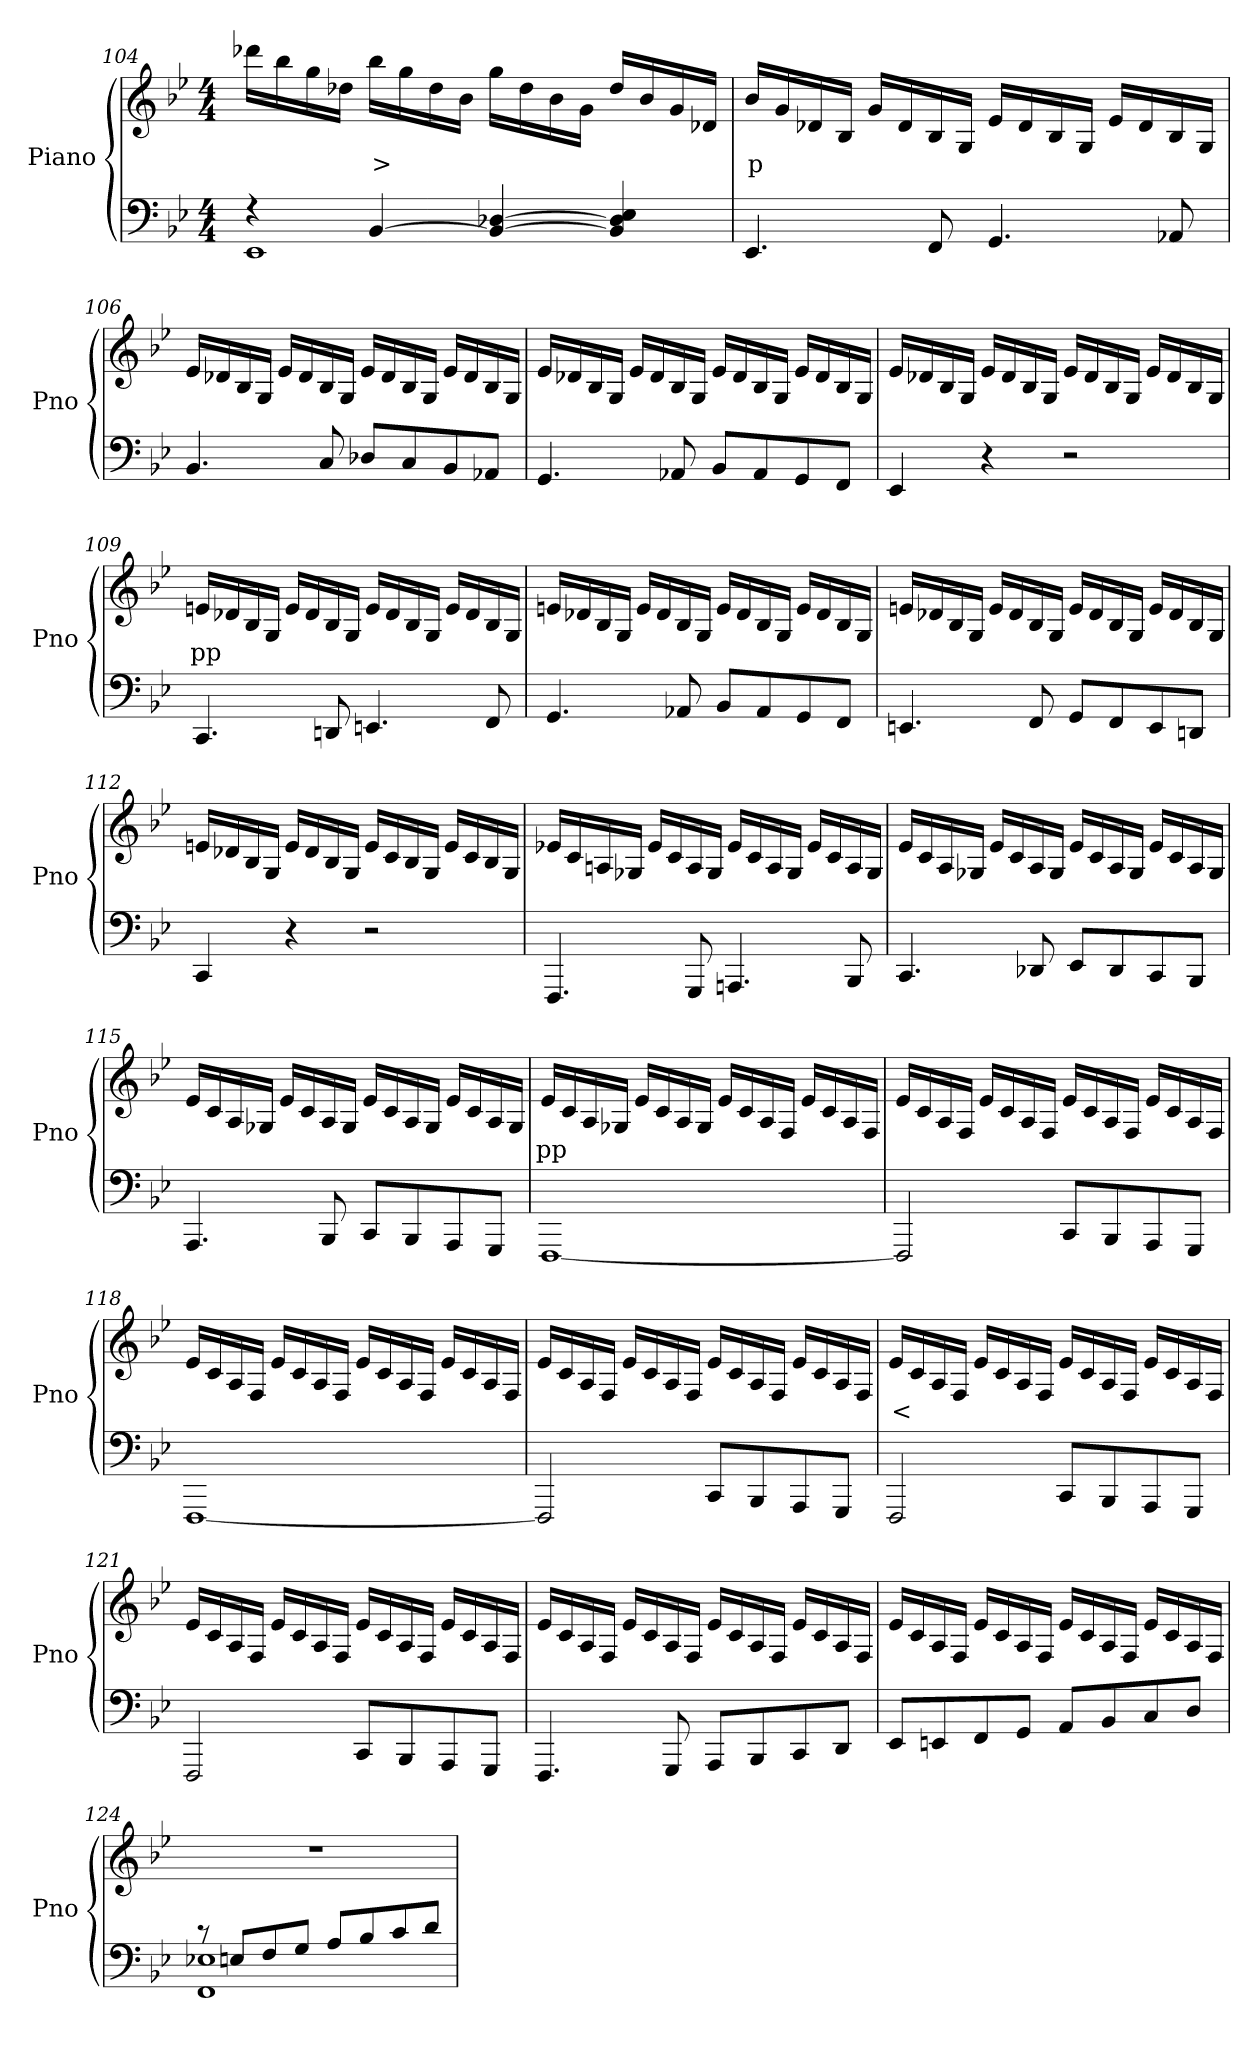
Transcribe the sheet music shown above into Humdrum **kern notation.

**kern	**kern	**text
*part2	*part1	*part1
*staff2	*staff1	*staff1
*I"Piano	*I"Piano	*
*I'Pno	*I'Pno	*
*clefF4	*clefG2	*
*k[b-e-]	*k[b-e-]	*
*B-:	*B-:	*
*M4/4	*M4/4	*
=104	=104	=104
*^	*	*
4r	1EE-	16ddd-X\LL	.
.	.	16bb-\	.
.	.	16gg\	.
.	.	16dd-X\JJ	.
!	!	!	!LO:LY:b
[4BB-/	.	16bb-\LL	>
.	.	16gg\	.
.	.	16dd-\	.
.	.	16b-\JJ	.
4BB-/_ [4D-X/	.	16gg\LL	.
.	.	16dd-\	.
.	.	16b-\	.
.	.	16g\JJ	.
4BB-/] 4D-/] 4E-/	.	16dd-/LL	.
.	.	16b-/	.
.	.	16g/	.
.	.	16d-X/JJ	.
*v	*v	*	*
!!LO:LB:g=z
=105	=105	=105
!	!	!LO:LY:b
4.EE-/	16b-/LL	p
.	16g/	.
.	16d-X/	.
.	16B-/JJ	.
.	16g/LL	.
.	16d-/	.
8FF/	16B-/	.
.	16G/JJ	.
4.GG/	16e-/LL	.
.	16d-/	.
.	16B-/	.
.	16G/JJ	.
.	16e-/LL	.
.	16d-/	.
8AA-X/	16B-/	.
.	16G/JJ	.
=106	=106	=106
4.BB-/	16e-/LL	.
.	16d-X/	.
.	16B-/	.
.	16G/JJ	.
.	16e-/LL	.
.	16d-/	.
8C/	16B-/	.
.	16G/JJ	.
8D-X/L	16e-/LL	.
.	16d-/	.
8C/	16B-/	.
.	16G/JJ	.
8BB-/	16e-/LL	.
.	16d-/	.
8AA-X/J	16B-/	.
.	16G/JJ	.
=107	=107	=107
4.GG/	16e-/LL	.
.	16d-X/	.
.	16B-/	.
.	16G/JJ	.
.	16e-/LL	.
.	16d-/	.
8AA-X/	16B-/	.
.	16G/JJ	.
8BB-/L	16e-/LL	.
.	16d-/	.
8AA-/	16B-/	.
.	16G/JJ	.
8GG/	16e-/LL	.
.	16d-/	.
8FF/J	16B-/	.
.	16G/JJ	.
!!LO:PB:g=z
=108	=108	=108
4EE-/	16e-/LL	.
.	16d-X/	.
.	16B-/	.
.	16G/JJ	.
4r	16e-/LL	.
.	16d-/	.
.	16B-/	.
.	16G/JJ	.
2r	16e-/LL	.
.	16d-/	.
.	16B-/	.
.	16G/JJ	.
.	16e-/LL	.
.	16d-/	.
.	16B-/	.
.	16G/JJ	.
=109	=109	=109
!	!	!LO:LY:b
4.CC/	16en/LL	pp
.	16d-X/	.
.	16B-/	.
.	16G/JJ	.
.	16e/LL	.
.	16d-/	.
8DDn/	16B-/	.
.	16G/JJ	.
4.EEn/	16e/LL	.
.	16d-/	.
.	16B-/	.
.	16G/JJ	.
.	16e/LL	.
.	16d-/	.
8FF/	16B-/	.
.	16G/JJ	.
=110	=110	=110
4.GG/	16en/LL	.
.	16d-X/	.
.	16B-/	.
.	16G/JJ	.
.	16e/LL	.
.	16d-/	.
8AA-X/	16B-/	.
.	16G/JJ	.
8BB-/L	16e/LL	.
.	16d-/	.
8AA-/	16B-/	.
.	16G/JJ	.
8GG/	16e/LL	.
.	16d-/	.
8FF/J	16B-/	.
.	16G/JJ	.
!!LO:LB:g=z
=111	=111	=111
4.EEn/	16en/LL	.
.	16d-X/	.
.	16B-/	.
.	16G/JJ	.
.	16e/LL	.
.	16d-/	.
8FF/	16B-/	.
.	16G/JJ	.
8GG/L	16e/LL	.
.	16d-/	.
8FF/	16B-/	.
.	16G/JJ	.
8EE/	16e/LL	.
.	16d-/	.
8DDn/J	16B-/	.
.	16G/JJ	.
=112	=112	=112
4CC/	16en/LL	.
.	16d-X/	.
.	16B-/	.
.	16G/JJ	.
4r	16e/LL	.
.	16d-/	.
.	16B-/	.
.	16G/JJ	.
2r	16e/LL	.
.	16c/	.
.	16B-/	.
.	16G/JJ	.
.	16e/LL	.
.	16c/	.
.	16B-/	.
.	16G/JJ	.
!!LO:LB:g=z
=113	=113	=113
4.FFF/	16e-X/LL	.
.	16c/	.
.	16An/	.
.	16G-X/JJ	.
.	16e-/LL	.
.	16c/	.
8GGG/	16A/	.
.	16G-/JJ	.
4.AAAn/	16e-/LL	.
.	16c/	.
.	16A/	.
.	16G-/JJ	.
.	16e-/LL	.
.	16c/	.
8BBB-/	16A/	.
.	16G-/JJ	.
=114	=114	=114
4.CC/	16e-/LL	.
.	16c/	.
.	16A/	.
.	16G-X/JJ	.
.	16e-/LL	.
.	16c/	.
8DD-X/	16A/	.
.	16G-/JJ	.
8EE-/L	16e-/LL	.
.	16c/	.
8DD-/	16A/	.
.	16G-/JJ	.
8CC/	16e-/LL	.
.	16c/	.
8BBB-/J	16A/	.
.	16G-/JJ	.
!!LO:LB:g=z
=115	=115	=115
4.AAA/	16e-/LL	.
.	16c/	.
.	16A/	.
.	16G-X/JJ	.
.	16e-/LL	.
.	16c/	.
8BBB-/	16A/	.
.	16G-/JJ	.
8CC/L	16e-/LL	.
.	16c/	.
8BBB-/	16A/	.
.	16G-/JJ	.
8AAA/	16e-/LL	.
.	16c/	.
8GGG/J	16A/	.
.	16G-/JJ	.
=116	=116	=116
!	!	!LO:LY:b
[1FFF	16e-/LL	pp
.	16c/	.
.	16A/	.
.	16G-X/JJ	.
.	16e-/LL	.
.	16c/	.
.	16A/	.
.	16G-/JJ	.
.	16e-/LL	.
.	16c/	.
.	16A/	.
.	16F/JJ	.
.	16e-/LL	.
.	16c/	.
.	16A/	.
.	16F/JJ	.
=117	=117	=117
2FFF/]	16e-/LL	.
.	16c/	.
.	16A/	.
.	16F/JJ	.
.	16e-/LL	.
.	16c/	.
.	16A/	.
.	16F/JJ	.
8CC/L	16e-/LL	.
.	16c/	.
8BBB-/	16A/	.
.	16F/JJ	.
8AAA/	16e-/LL	.
.	16c/	.
8GGG/J	16A/	.
.	16F/JJ	.
!!LO:LB:g=z
=118	=118	=118
[1FFF	16e-/LL	.
.	16c/	.
.	16A/	.
.	16F/JJ	.
.	16e-/LL	.
.	16c/	.
.	16A/	.
.	16F/JJ	.
.	16e-/LL	.
.	16c/	.
.	16A/	.
.	16F/JJ	.
.	16e-/LL	.
.	16c/	.
.	16A/	.
.	16F/JJ	.
=119	=119	=119
2FFF/]	16e-/LL	.
.	16c/	.
.	16A/	.
.	16F/JJ	.
.	16e-/LL	.
.	16c/	.
.	16A/	.
.	16F/JJ	.
8CC/L	16e-/LL	.
.	16c/	.
8BBB-/	16A/	.
.	16F/JJ	.
8AAA/	16e-/LL	.
.	16c/	.
8GGG/J	16A/	.
.	16F/JJ	.
=120	=120	=120
!	!	!LO:LY:b
2FFF/	16e-/LL	<
.	16c/	.
.	16A/	.
.	16F/JJ	.
.	16e-/LL	.
.	16c/	.
.	16A/	.
.	16F/JJ	.
8CC/L	16e-/LL	.
.	16c/	.
8BBB-/	16A/	.
.	16F/JJ	.
8AAA/	16e-/LL	.
.	16c/	.
8GGG/J	16A/	.
.	16F/JJ	.
!!LO:LB:g=z
=121	=121	=121
2FFF/	16e-/LL	.
.	16c/	.
.	16A/	.
.	16F/JJ	.
.	16e-/LL	.
.	16c/	.
.	16A/	.
.	16F/JJ	.
8CC/L	16e-/LL	.
.	16c/	.
8BBB-/	16A/	.
.	16F/JJ	.
8AAA/	16e-/LL	.
.	16c/	.
8GGG/J	16A/	.
.	16F/JJ	.
=122	=122	=122
4.FFF/	16e-/LL	.
.	16c/	.
.	16A/	.
.	16F/JJ	.
.	16e-/LL	.
.	16c/	.
8GGG/	16A/	.
.	16F/JJ	.
8AAA/L	16e-/LL	.
.	16c/	.
8BBB-/	16A/	.
.	16F/JJ	.
8CC/	16e-/LL	.
.	16c/	.
8DD/J	16A/	.
.	16F/JJ	.
=123	=123	=123
8EE-/L	16e-/LL	.
.	16c/	.
8EEn/	16A/	.
.	16F/JJ	.
8FF/	16e-/LL	.
.	16c/	.
8GG/J	16A/	.
.	16F/JJ	.
8AA/L	16e-/LL	.
.	16c/	.
8BB-/	16A/	.
.	16F/JJ	.
8C/	16e-/LL	.
.	16c/	.
8D/J	16A/	.
.	16F/JJ	.
!!LO:PB:g=z
=124	=124	=124
*^	*	*
!	!	!	!LO:LY:b
8r	1FF 1E-X	1r	>
8En/L	.	.	.
8F/	.	.	.
8G/J	.	.	.
8A/L	.	.	.
8B-/	.	.	.
8c/	.	.	.
8d/J	.	.	.
*v	*v	*	*
=	=	=
*-	*-	*-
